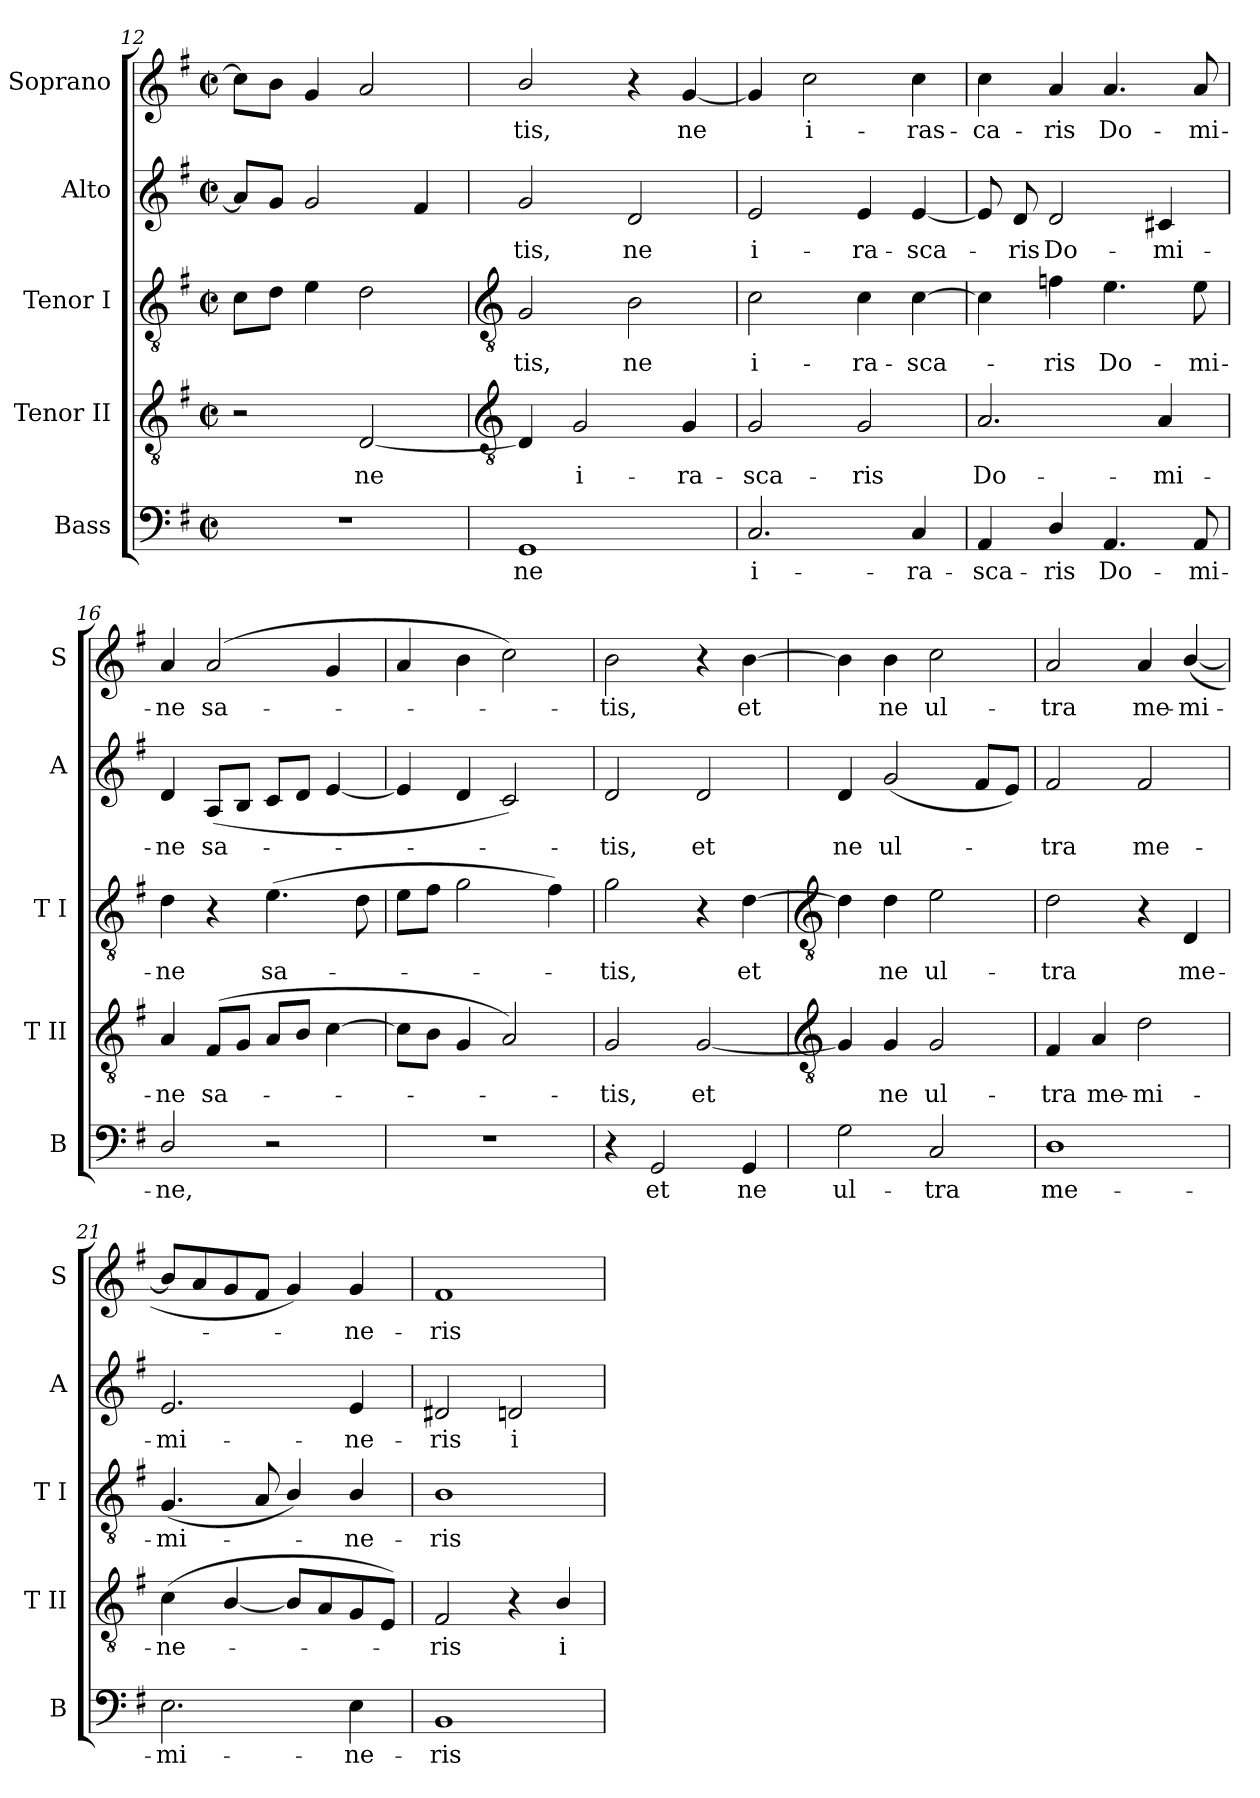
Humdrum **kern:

**kern	**text	**kern	**text	**kern	**text	**kern	**text	**kern	**text
*part5	*part5	*part4	*part4	*part3	*part3	*part2	*part2	*part1	*part1
*staff5	*staff5	*staff4	*staff4	*staff3	*staff3	*staff2	*staff2	*staff1	*staff1
*I"Bass	*	*I"Tenor II	*	*I"Tenor I	*	*I"Alto	*	*I"Soprano	*
*I'B	*	*I'T II	*	*I'T I	*	*I'A	*	*I'S	*
*clefF4	*	*clefGv2	*	*clefGv2	*	*clefG2	*	*clefG2	*
*k[f#]	*	*k[f#]	*	*k[f#]	*	*k[f#]	*	*k[f#]	*
*G:	*	*G:	*	*G:	*	*G:	*	*G:	*
*M2/2	*	*M2/2	*	*M2/2	*	*M2/2	*	*M2/2	*
*met(c|)	*	*met(c|)	*	*met(c|)	*	*met(c|)	*	*met(c|)	*
=12	=12	=12	=12	=12	=12	=12	=12	=12	=12
1r	.	2r	.	8cL	.	8aL]	.	8ccL]	.
.	.	.	.	8dJ	.	8gJ	.	8bJ	.
.	.	.	.	4e	.	2g	.	4g	.
!	!	!	!LO:LY:b	!	!	!	!	!	!
.	.	[2D	ne	2d	.	.	.	2a	.
.	.	.	.	.	.	4f#	.	.	.
!!LO:LB:g=z
=13	=13	=13	=13	=13	=13	=13	=13	=13	=13
*	*	*clefGv2	*	*clefGv2	*	*	*	*	*
!	!LO:LY:b	!	!	!	!LO:LY:b	!	!LO:LY:b	!	!LO:LY:b
1GG	ne	4D]	.	2G	tis,	2g	tis,	2b/	tis,
!	!	!	!LO:LY:b	!	!	!	!	!	!
.	.	2G	i-	.	.	.	.	.	.
!	!	!	!	!	!LO:LY:b	!	!LO:LY:b	!	!
.	.	.	.	2B	ne	2d	ne	4r	.
!	!	!	!LO:LY:b	!	!	!	!	!	!LO:LY:b
.	.	4G	-ra-	.	.	.	.	[4g	ne
=14	=14	=14	=14	=14	=14	=14	=14	=14	=14
!	!LO:LY:b	!	!LO:LY:b	!	!LO:LY:b	!	!LO:LY:b	!	!
2.C	i-	2G	-sca-	2c	i-	2e	i-	4g]	.
!	!	!	!	!	!	!	!	!	!LO:LY:b
.	.	.	.	.	.	.	.	2cc	i-
!	!	!	!LO:LY:b	!	!LO:LY:b	!	!LO:LY:b	!	!
.	.	2G	-ris	4c	-ra-	4e	-ra-	.	.
!	!LO:LY:b	!	!	!	!LO:LY:b	!	!LO:LY:b	!	!LO:LY:b
4C	-ra-	.	.	[4c	-sca-	[4e	-sca-	4cc	-ras-
=15	=15	=15	=15	=15	=15	=15	=15	=15	=15
!	!LO:LY:b	!	!LO:LY:b	!	!	!	!	!	!LO:LY:b
4AA	-sca-	2.A	Do-	4c]	.	8e]	.	4cc	-ca-
!	!	!	!	!	!	!	!LO:LY:b	!	!
.	.	.	.	.	.	8d	ris	.	.
!	!LO:LY:b	!	!	!	!LO:LY:b	!	!LO:LY:b	!	!LO:LY:b
4D/	-ris	.	.	4fn	ris	2d	Do-	4a	-ris
!	!LO:LY:b	!	!	!	!LO:LY:b	!	!	!	!LO:LY:b
4.AA	Do-	.	.	4.e	Do-	.	.	4.a	Do-
!	!	!	!LO:LY:b	!	!	!	!LO:LY:b	!	!
.	.	4A	-mi-	.	.	4c#X	-mi-	.	.
!	!LO:LY:b	!	!	!	!LO:LY:b	!	!	!	!LO:LY:b
8AA	-mi-	.	.	8e	-mi-	.	.	8a	-mi-
=16	=16	=16	=16	=16	=16	=16	=16	=16	=16
!	!LO:LY:b	!	!LO:LY:b	!	!LO:LY:b	!	!LO:LY:b	!	!LO:LY:b
2D/	-ne,	4A	-ne	4d	-ne	4d	-ne	4a	-ne
!	!	!	!LO:LY:b	!	!	!	!LO:LY:b	!	!LO:LY:b
.	.	(<8F#L	sa-	4r	.	(<8AL	sa-	(>2a	sa-
.	.	8GJ	.	.	.	8BJ	.	.	.
!	!	!	!	!	!LO:LY:b	!	!	!	!
2r	.	8AL	.	(>4.e	sa-	8cL	.	.	.
.	.	8BJ	.	.	.	8dJ	.	.	.
.	.	[4c	.	.	.	[4e	.	4g	.
.	.	.	.	8d	.	.	.	.	.
=17	=17	=17	=17	=17	=17	=17	=17	=17	=17
1r	.	8cL]	.	8eL	.	4e]	.	4a	.
.	.	8BJ	.	8f#J	.	.	.	.	.
.	.	4G	.	2g	.	4d	.	4b	.
.	.	2A)	.	.	.	2c)	.	2cc)	.
.	.	.	.	4f#)	.	.	.	.	.
=18	=18	=18	=18	=18	=18	=18	=18	=18	=18
!	!	!	!LO:LY:b	!	!LO:LY:b	!	!LO:LY:b	!	!LO:LY:b
4r	.	2G	tis,	2g	tis,	2d	tis,	2b	tis,
!	!LO:LY:b	!	!	!	!	!	!	!	!
2GG	et	.	.	.	.	.	.	.	.
!	!	!	!LO:LY:b	!	!	!	!LO:LY:b	!	!
.	.	[2G	et	4r	.	2d	et	4r	.
!	!LO:LY:b	!	!	!	!LO:LY:b	!	!	!	!LO:LY:b
4GG	ne	.	.	[4d	et	.	.	[4b	et
!!LO:LB:g=z
=19	=19	=19	=19	=19	=19	=19	=19	=19	=19
*	*	*clefGv2	*	*clefGv2	*	*	*	*	*
!	!LO:LY:b	!	!	!	!	!	!LO:LY:b	!	!
2G	ul-	4G]	.	4d]	.	4d	ne	4b]	.
!	!	!	!LO:LY:b	!	!LO:LY:b	!	!LO:LY:b	!	!LO:LY:b
.	.	4G	ne	4d	ne	(<2g	ul-	4b	ne
!	!LO:LY:b	!	!LO:LY:b	!	!LO:LY:b	!	!	!	!LO:LY:b
2C	-tra	2G	ul-	2e	ul-	.	.	2cc	ul-
.	.	.	.	.	.	8f#L	.	.	.
.	.	.	.	.	.	8eJ)	.	.	.
=20	=20	=20	=20	=20	=20	=20	=20	=20	=20
!	!LO:LY:b	!	!LO:LY:b	!	!LO:LY:b	!	!LO:LY:b	!	!LO:LY:b
1D	me-	4F#	-tra	2d	-tra	2f#	tra	2a	-tra
!	!	!	!LO:LY:b	!	!	!	!	!	!
.	.	4A	me-	.	.	.	.	.	.
!	!	!	!LO:LY:b	!	!	!	!LO:LY:b	!	!LO:LY:b
.	.	2d	-mi-	4r	.	2f#	me-	4a	me-
!	!	!	!	!	!LO:LY:b	!	!	!	!LO:LY:b
.	.	.	.	4D	me-	.	.	(<[4b/	-mi-
=21	=21	=21	=21	=21	=21	=21	=21	=21	=21
!	!LO:LY:b	!	!LO:LY:b	!	!LO:LY:b	!	!LO:LY:b	!	!
2.E	-mi-	(<4c	-ne-	(<4.G	-mi-	2.e	-mi-	8b/L]	.
.	.	.	.	.	.	.	.	8a	.
.	.	[4B/	.	.	.	.	.	8g	.
.	.	.	.	8A	.	.	.	8f#J	.
.	.	8BL]	.	4B/)	.	.	.	4g)	.
.	.	8A	.	.	.	.	.	.	.
!	!LO:LY:b	!	!	!	!LO:LY:b	!	!LO:LY:b	!	!LO:LY:b
4E	-ne-	8G	.	4B/	ne-	4e	-ne-	4g	ne-
.	.	8EJ)	.	.	.	.	.	.	.
=22	=22	=22	=22	=22	=22	=22	=22	=22	=22
!	!LO:LY:b	!	!LO:LY:b	!	!LO:LY:b	!	!LO:LY:b	!	!LO:LY:b
1BB	-ris	2F#	ris	1B	-ris	2d#X	-ris	1f#	-ris
!	!	!	!	!	!	!	!LO:LY:b	!	!
.	.	4r	.	.	.	2dn	i-	.	.
!	!	!	!LO:LY:b	!	!	!	!	!	!
.	.	4B/	i-	.	.	.	.	.	.
=	=	=	=	=	=	=	=	=	=
*-	*-	*-	*-	*-	*-	*-	*-	*-	*-
